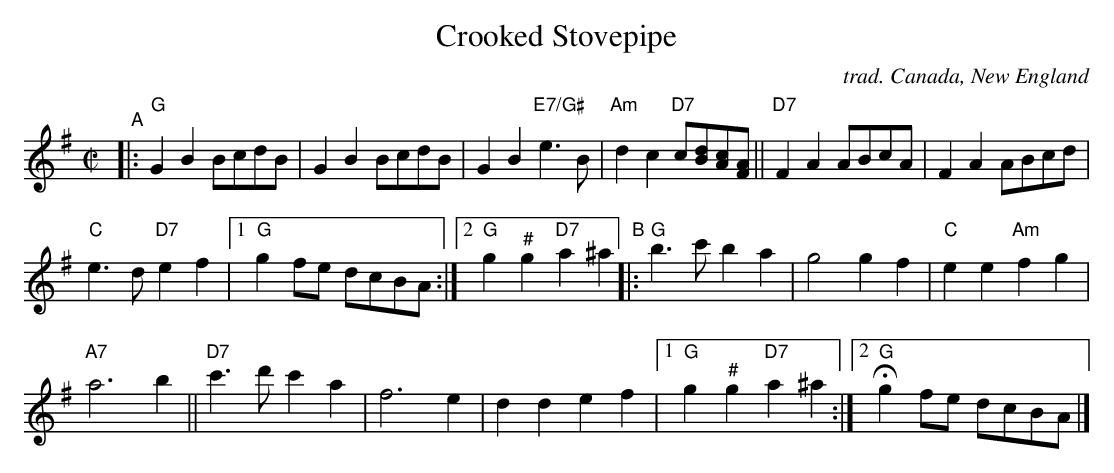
X:1
T: Crooked Stovepipe
O: trad. Canada, New England
M: C|
K: G
"^A"\
|: "G"G2B2 BcdB | G2B2 BcdB | G2B2 "E7/G#"e3B | "Am"d2c2 "D7"c[dB][cA][AF] || "D7"F2A2 ABcA | F2A2 ABcd |
"C"e3d "D7"e2f2 |1 "G"g2fe dcBA :|2 "G"g2"^#"g2 "D7"a2^a2 "^B"|: "G"b3c' b2a2 | g4 g2f2 | "C"e2e2 "Am"f2g2 |
"A7"a6 b2 || "D7"c'3d' c'2a2 | f6 e2 | d2d2 e2f2 |1 "G"g2"^#"g2 "D7"a2^a2 :|2 "G"Hg2fe dcBA |]
